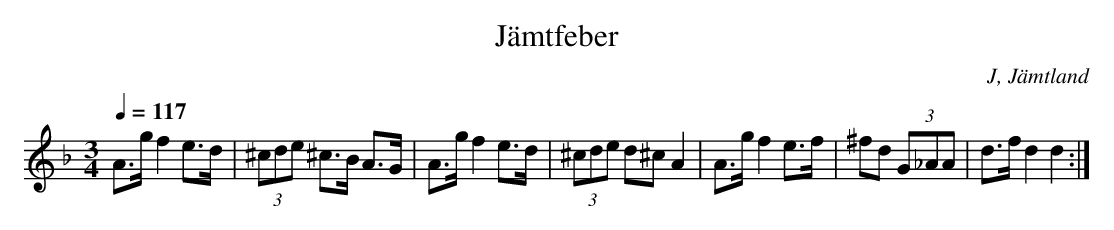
X:1
T: Jämtfeber
O: J, Jämtland
M:3/4
L:1/8
Q:1/4=117
K:Dm
A>g f2 e>d|(3^cde ^c>B A>G|A>g f2 e>d|(3^cde d^c A2|A>g f2 e>f|^fd (3G_AA|d>f d2 d2 :|
